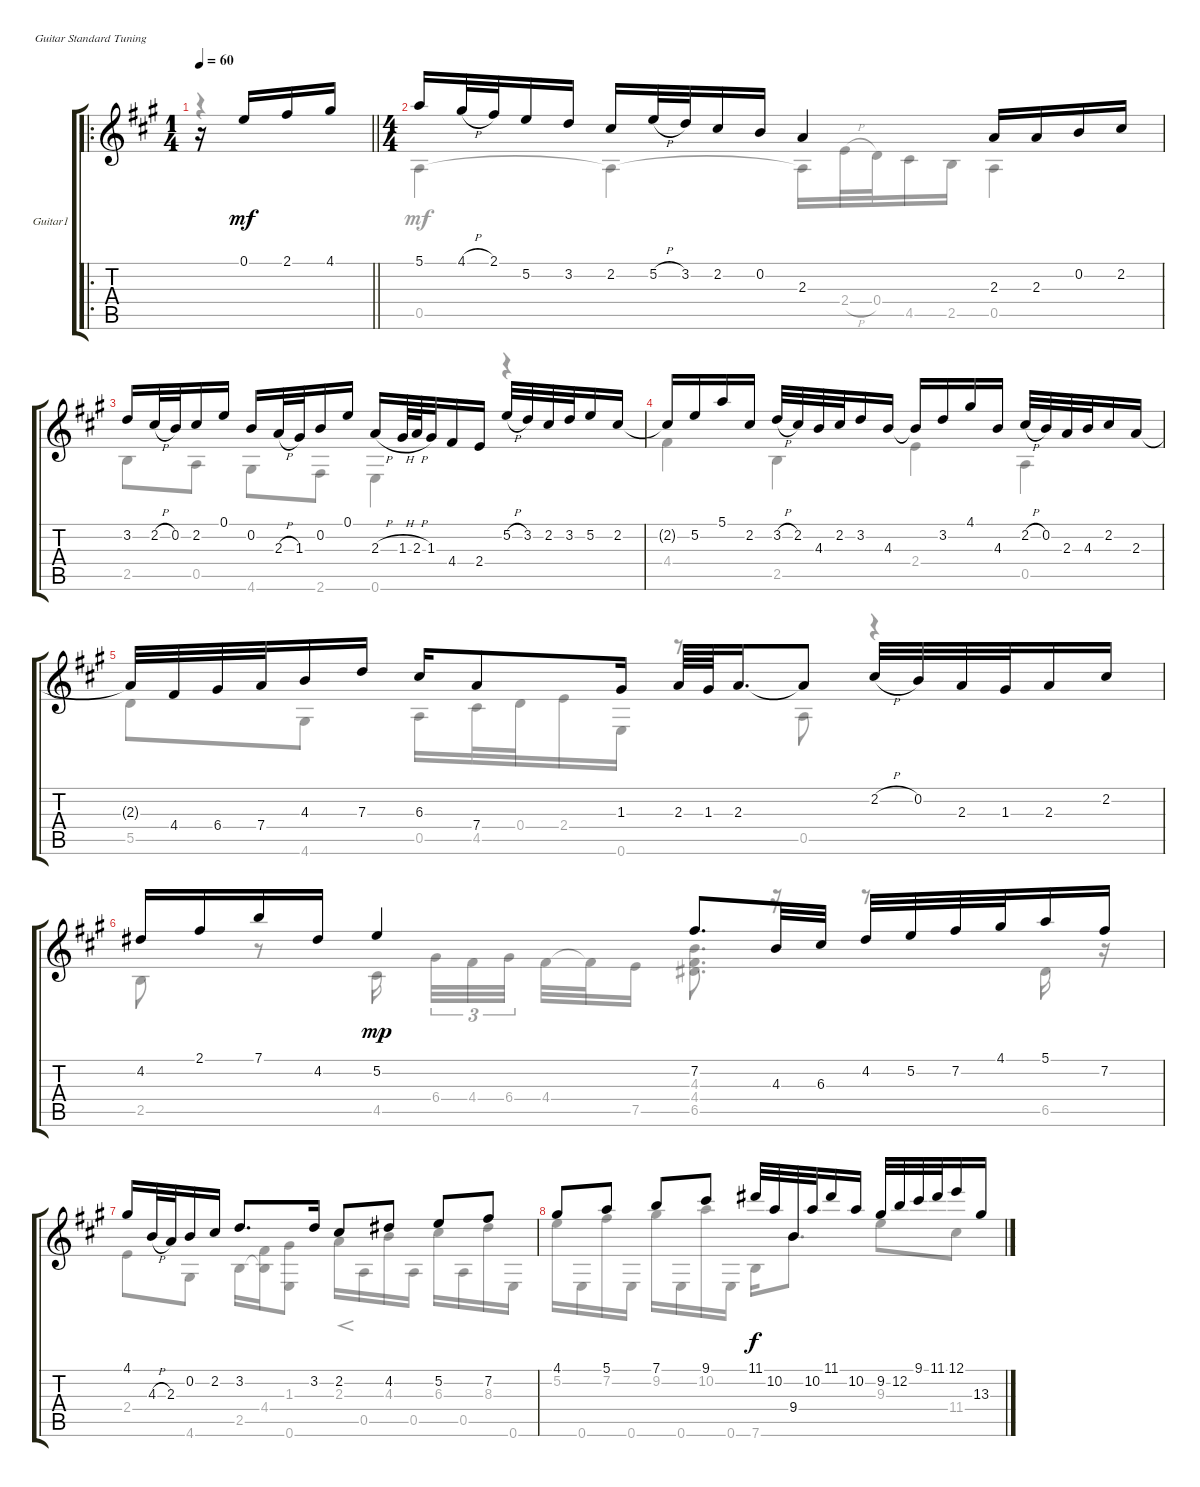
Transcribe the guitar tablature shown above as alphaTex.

\bracketExtendMode groupsimilarinstruments
\firstSystemTrackNameOrientation horizontal
\otherSystemsTrackNameOrientation horizontal
\track ("Guitar1" "Guitar1") {instrument acousticguitarnylon}
\staff {score tabs}
\tuning (E4 B3 G3 D3 A2 E2)
\voice
\ro
\ts (1 4)
\tempo 60
\clef g2
\barLineRight lightlight
\ks a
r.16{dy mf instrument acousticguitarnylon} 0.1.16 2.1.16 4.1.16 |
\ts (4 4)
5.1.16 4.1{h}.32 2.1.32 5.2.16 3.2.16 2.2.16 5.2{h}.32 3.2.32 2.2.16 0.2.16 2.3.4 2.3.16 2.3.16 0.2.16 2.2.16 |
3.2.16 2.2{h}.32 0.2.32 2.2.16 0.1.16 0.2.16 2.3{h}.32 1.3.32 0.2.16 0.1.16 2.3{h}.16 1.3{h}.64 2.3{h}.64 1.3.32 4.4.16 2.4.16 5.2{h}.32 3.2.32 2.2.32 3.2.32 5.2.16 2.2.16 |
2.2{t}.16 5.2.16 5.1.16 2.2.16 3.2{h}.32 2.2.32 4.3.32 2.2.32 3.2.16 4.3.16 4.3{t}.16 3.2.16 4.1.16 4.3.16 2.2{h}.32 0.2.32 2.3.32 4.3.32 2.2.16 2.3.16 |
2.3{t}.32 4.4.32 6.4.32 7.4.32 4.3.16 7.3.16 6.3.16 7.4.8 1.3.16 2.3.64 1.3.64 2.3.16{d} 2.3{t}.8 2.2{h}.32 0.2.32 2.3.32 1.3.32 2.3.16 2.2.16 |
4.2.16 2.1.16 7.1.16 4.2.16 5.2.4{dy mp} 7.2.8{d} 4.3.32 6.3.32 4.2.32 5.2.32 7.2.32 4.1.32 5.1.16 7.2.16 |
4.1.16 4.3{h}.32 2.3.32 0.2.16 2.2.16 3.2.8{d} 3.2.16 2.2.8 4.2.8 5.2.8 7.2.8 |
4.1.8 5.1.8 7.1.8 9.1.8 11.1.32{dy f} 10.2.32 9.4.32 10.2.32 11.1.16 10.2.16 9.2.32 12.2.32 9.1.32 11.1.32 12.1.16 13.3.16
\voice
\clef g2
\ottava regular
\simile none
\barLineRight lightlight
\ks a
r.4{dy mf} |
0.5.4 0.5{t}.4 0.5{t}.16 2.4{h}.32 0.4.32 4.5.16 2.5.16 0.5.4 |
2.5.8 0.5.8 4.6.8 2.6.8 0.6.4 r.4 |
4.4.4 2.5.4 2.4.4 0.5.4 |
5.5.8 4.6.8 0.5.16 4.5.32 0.4.32 2.4.16 0.6.16 r.8 0.5.8 r.4 |
2.5.8 r.8 4.5.16{dy mp} 6.4.32{tu (3 2)} 4.4.32{tu (3 2)} 6.4.32{tu (3 2)} 4.4.32 4.4{t}.32 7.5.16 (4.3 4.4 6.5).8{d} r.16 r.8 6.5.16 r.16 |
2.4.8 4.6.8 2.5.16 (4.4 2.5{t}).16 (1.3 0.6).8 2.3.16{cre} 0.5.16 4.3.16 0.5.16 6.3.16 0.5.16 8.3.16 0.6.16 |
5.2.16 0.6.16 7.2.16 0.6.16 9.2.16 0.6.16 10.2.16 0.6.16 7.6.16{dy f} 9.4.8{d} 9.3.8 11.4.8
